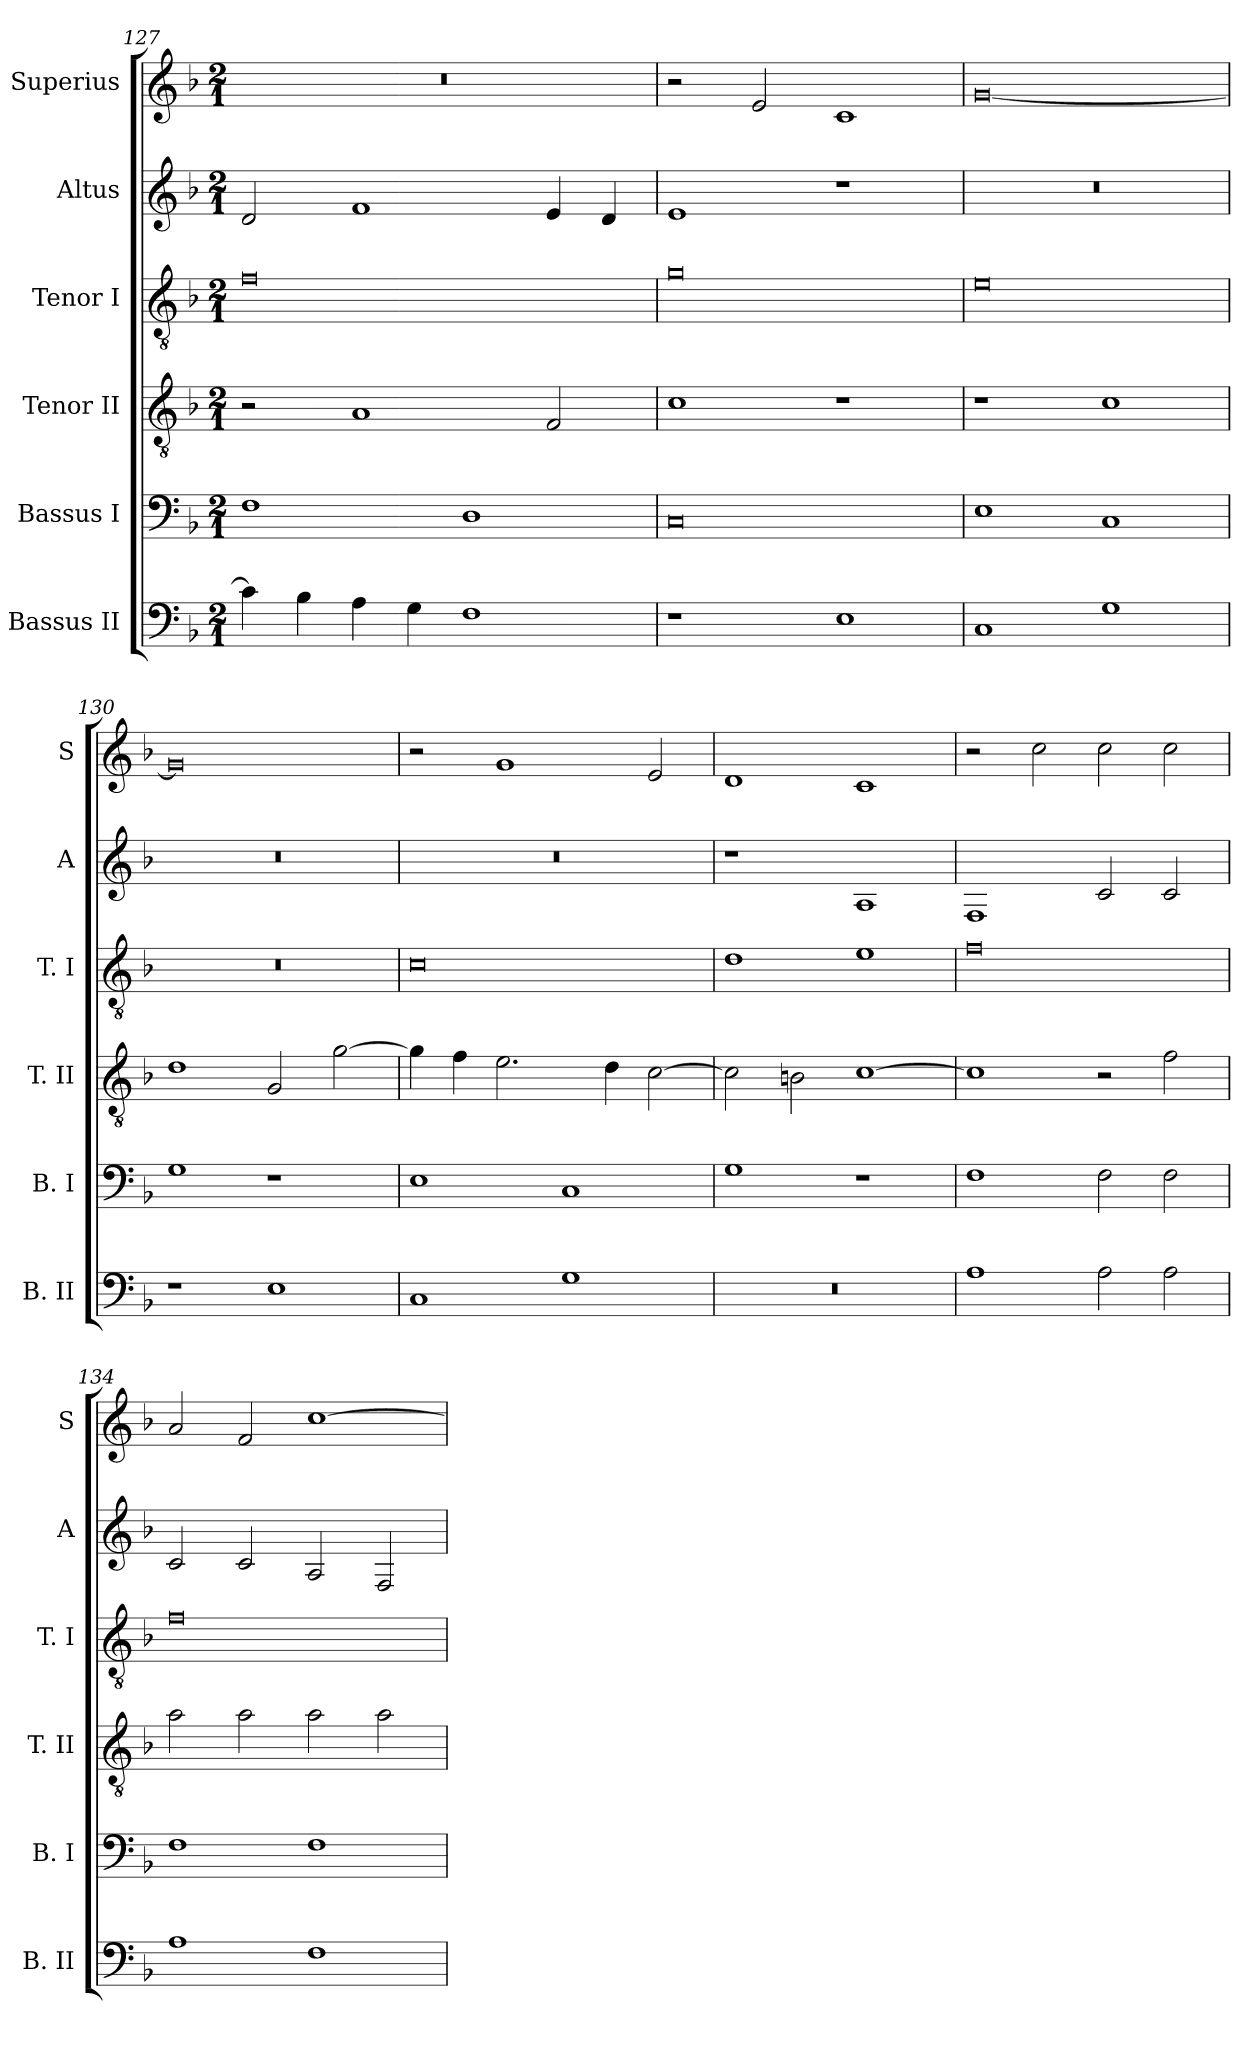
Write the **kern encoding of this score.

**kern	**kern	**kern	**kern	**kern	**kern
*part6	*part5	*part4	*part3	*part2	*part1
*staff6	*staff5	*staff4	*staff3	*staff2	*staff1
*I"Bassus II	*I"Bassus I	*I"Tenor II	*I"Tenor I	*I"Altus	*I"Superius
*I'B. II	*I'B. I	*I'T. II	*I'T. I	*I'A	*I'S
*clefF4	*clefF4	*clefGv2	*clefGv2	*clefG2	*clefG2
*k[b-]	*k[b-]	*k[b-]	*k[b-]	*k[b-]	*k[b-]
*F:	*F:	*F:	*F:	*F:	*F:
*M2/1	*M2/1	*M2/1	*M2/1	*M2/1	*M2/1
=127	=127	=127	=127	=127	=127
4c]	1F	2r	0f	2d	0r
4B-	.	.	.	.	.
4A	.	1A	.	1f	.
4G	.	.	.	.	.
1F	1D	.	.	.	.
.	.	2F	.	4e	.
.	.	.	.	4d	.
=128	=128	=128	=128	=128	=128
1r	0C	1c	0g	1e	2r
.	.	.	.	.	2e
1E	.	1r	.	1r	1c
=129	=129	=129	=129	=129	=129
1C	1E	1r	0e	0r	[0g
1G	1C	1c	.	.	.
=130	=130	=130	=130	=130	=130
1r	1G	1d	0r	0r	0g]
1E	1r	2G	.	.	.
.	.	[2g	.	.	.
=131	=131	=131	=131	=131	=131
1C	1E	4g]	0c	0r	2r
.	.	4f	.	.	.
.	.	2.e	.	.	1g
1G	1C	.	.	.	.
.	.	4d	.	.	.
.	.	[2c	.	.	2e
=132	=132	=132	=132	=132	=132
0r	1G	2c]	1d	1r	1d
.	.	2Bn	.	.	.
.	1r	[1c	1e	1A	1c
=133	=133	=133	=133	=133	=133
1A	1F	1c]	0f	1F	2r
.	.	.	.	.	2cc
2A	2F	2r	.	2c	2cc
2A	2F	2f	.	2c	2cc
=134	=134	=134	=134	=134	=134
1A	1F	2a	0f	2c	2a
.	.	2a	.	2c	2f
1F	1F	2a	.	2A	[1cc
.	.	2a	.	2F	.
=	=	=	=	=	=
*-	*-	*-	*-	*-	*-
